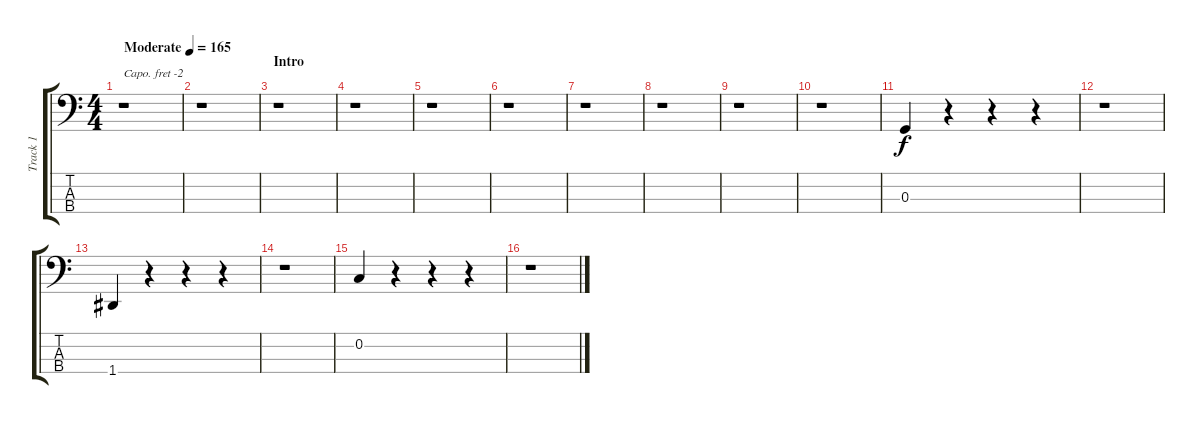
\track ("Track 1" "Track 1") {instrument electricbasspick}
\staff {score tabs}
\capo -2
\tuning (G2 D2 A1 E1) {hide}
\ts (4 4)
\tempo (165 "Moderate")
\clef f4
\ks c
r.1{dy f instrument electricbasspick} |
r.1 |
\section ("" "Intro")
r.1 |
r.1 |
r.1 |
r.1 |
r.1 |
r.1 |
r.1 |
r.1 |
0.3.4 r.4 r.4 r.4 |
r.1 |
1.4.4 r.4 r.4 r.4 |
r.1 |
0.2.4 r.4 r.4 r.4 |
r.1
